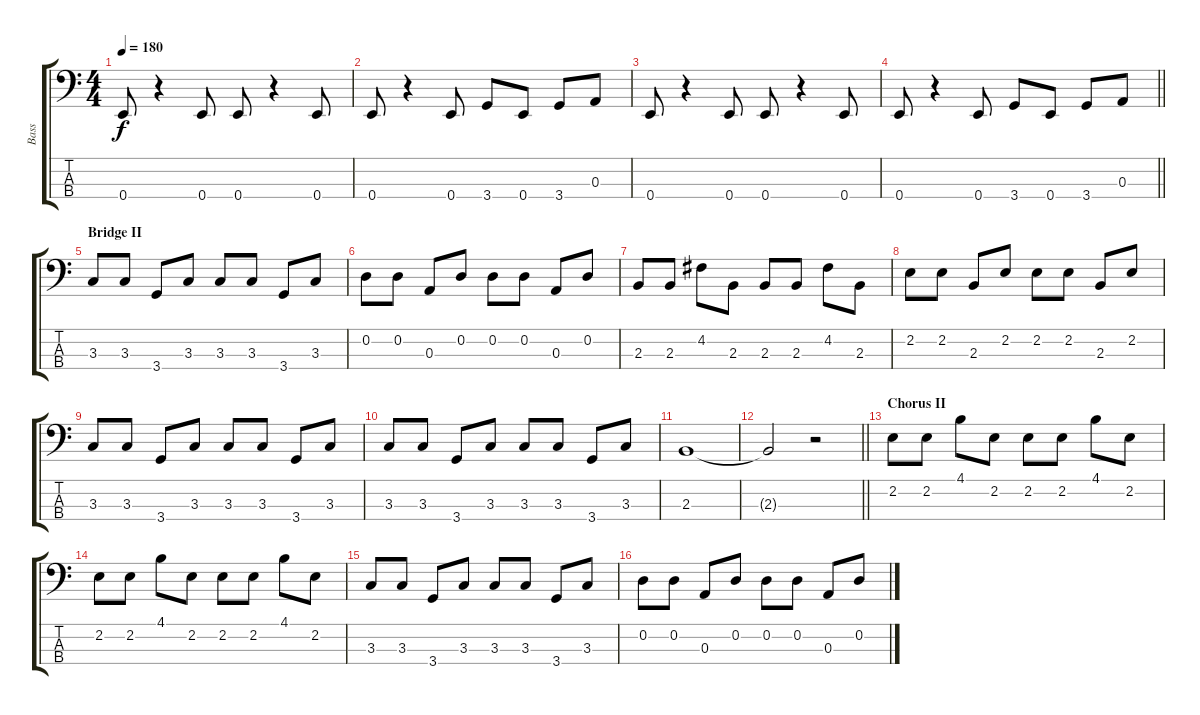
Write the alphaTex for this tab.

\track ("Bass" "Bass") {instrument electricbasspick}
\staff {score tabs}
\tuning (G2 D2 A1 E1) {hide}
\ts (4 4)
\tempo 180
\clef f4
\ks c
0.4.8{dy f} r.4 0.4.8 0.4.8 r.4 0.4.8 |
0.4.8 r.4 0.4.8 3.4.8 0.4.8 3.4.8 0.3.8 |
0.4.8 r.4 0.4.8 0.4.8 r.4 0.4.8 |
\barLineRight lightlight
0.4.8 r.4 0.4.8 3.4.8 0.4.8 3.4.8 0.3.8 |
\section ("" "Bridge II")
3.3.8 3.3.8 3.4.8 3.3.8 3.3.8 3.3.8 3.4.8 3.3.8 |
0.2.8 0.2.8 0.3.8 0.2.8 0.2.8 0.2.8 0.3.8 0.2.8 |
2.3.8 2.3.8 4.2.8 2.3.8 2.3.8 2.3.8 4.2.8 2.3.8 |
2.2.8 2.2.8 2.3.8 2.2.8 2.2.8 2.2.8 2.3.8 2.2.8 |
3.3.8 3.3.8 3.4.8 3.3.8 3.3.8 3.3.8 3.4.8 3.3.8 |
3.3.8 3.3.8 3.4.8 3.3.8 3.3.8 3.3.8 3.4.8 3.3.8 |
2.3.1 |
\barLineRight lightlight
2.3{t}.2 r.2 |
\section ("" "Chorus II")
2.2.8 2.2.8 4.1.8 2.2.8 2.2.8 2.2.8 4.1.8 2.2.8 |
2.2.8 2.2.8 4.1.8 2.2.8 2.2.8 2.2.8 4.1.8 2.2.8 |
3.3.8 3.3.8 3.4.8 3.3.8 3.3.8 3.3.8 3.4.8 3.3.8 |
0.2.8 0.2.8 0.3.8 0.2.8 0.2.8 0.2.8 0.3.8 0.2.8
